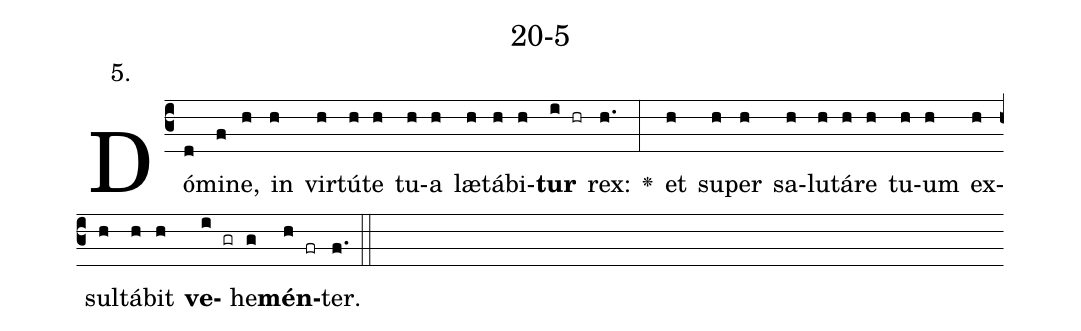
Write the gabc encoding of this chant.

name: 20-5;
annotation: 5.;
%%
(c3)Dó(d)mi(f)ne,(h) in(h) vir(h)tú(h)te(h) tu(h)a(h) læ(h)tá(h)bi(h)<b>tur</b>(i hr) rex:(h.) <v>\greheightstar</v>(:) et(h) su(h)per(h) sa(h)lu(h)tá(h)re(h) tu(h)um(h) ex(h)sul(h)tá(h)bit(h) <b>ve</b>(i gr)he(g)<b>mén</b>(h fr)ter.(f.) (::)


%E(h) u(h) o(i) u(g) a(h) e.(f.) (::)
